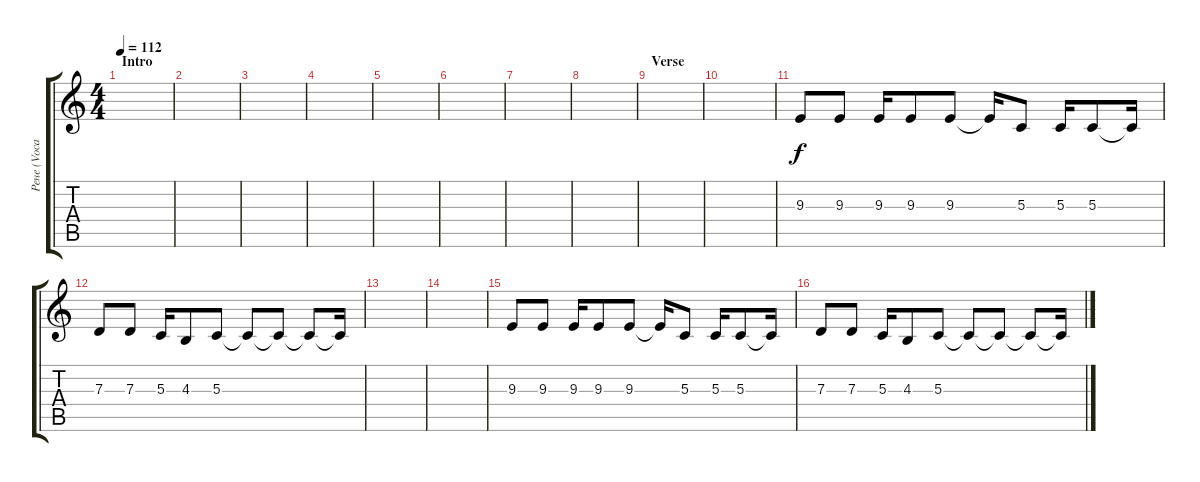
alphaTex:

\track ("Рене (Vocal 1)" "Рене (Voca") {instrument lead6voice}
\staff {score tabs}
\tuning (E4 B3 G3 D3 A2 E2) {hide}
\ts (4 4)
\section ("" "Intro")
\tempo 112
\clef g2
\ks c
|
|
|
|
|
|
|
|
\section ("" "Verse")
|
|
9.3.8 9.3.8 9.3.16 9.3.8 9.3.8 9.3{t}.16 5.3.8 5.3.16 5.3.8 5.3{t}.16 |
7.3.8 7.3.8 5.3.16 4.3.8 5.3.8 5.3{t}.8 5.3{t}.8 5.3{t}.8 5.3{t}.16 |
|
|
9.3.8 9.3.8 9.3.16 9.3.8 9.3.8 9.3{t}.16 5.3.8 5.3.16 5.3.8 5.3{t}.16 |
7.3.8 7.3.8 5.3.16 4.3.8 5.3.8 5.3{t}.8 5.3{t}.8 5.3{t}.8 5.3{t}.16
